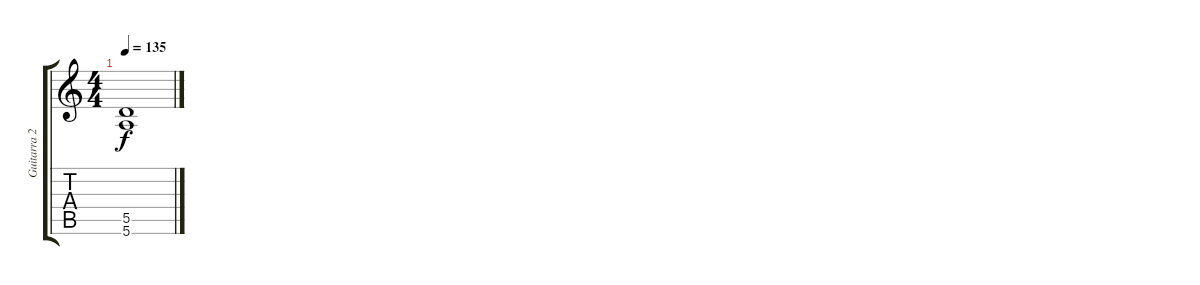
\track ("Guitarra 2" "Guitarra 2") {instrument distortionguitar}
\staff {score tabs}
\tuning (E4 B3 G3 D3 A2 E2) {hide}
\ts (4 4)
\tempo 135
\clef g2
\ks c
(5.5{t} 5.6{t}).1{dy f}
